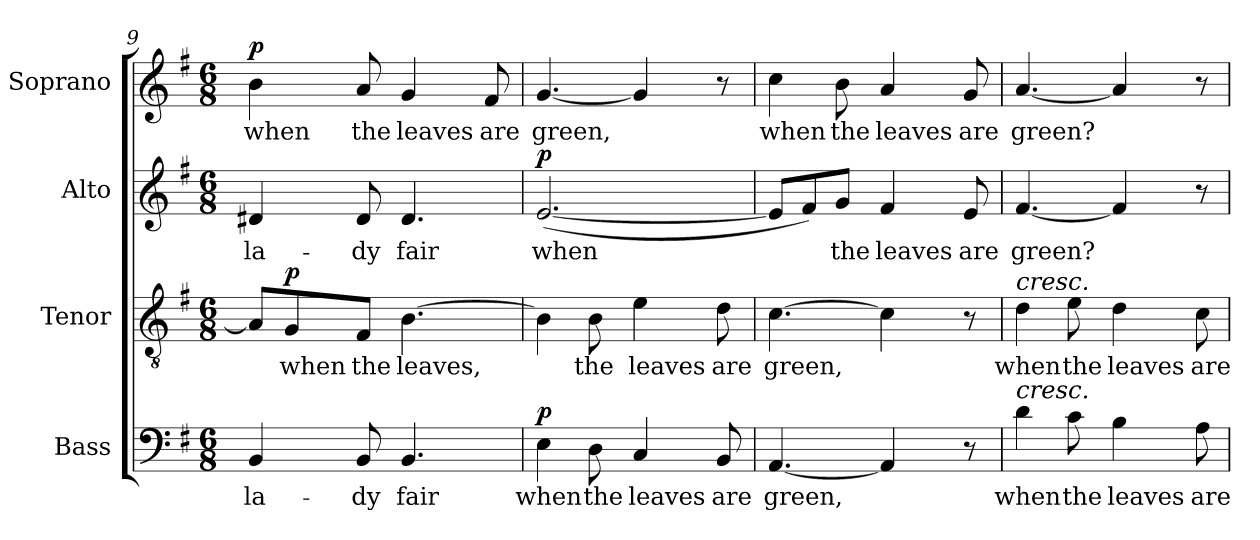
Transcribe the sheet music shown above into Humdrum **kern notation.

**kern	**text	**dynam	**kern	**text	**dynam	**kern	**text	**dynam	**kern	**text	**dynam
*part4	*part4	*part4	*part3	*part3	*part3	*part2	*part2	*part2	*part1	*part1	*part1
*staff4	*staff4	*staff4	*staff3	*staff3	*staff3	*staff2	*staff2	*staff2	*staff1	*staff1	*staff1
*I"Bass	*	*	*I"Tenor	*	*	*I"Alto	*	*	*I"Soprano	*	*
*I'B.	*	*	*I'T.	*	*	*I'A.	*	*	*I'S.	*	*
*clefF4	*	*	*clefGv2	*	*	*clefG2	*	*	*clefG2	*	*
*	*	*	*ITrd7c12	*	*	*	*	*	*	*	*
*k[f#]	*	*	*k[f#]	*	*	*k[f#]	*	*	*k[f#]	*	*
*G:	*	*	*G:	*	*	*G:	*	*	*G:	*	*
*M6/8	*	*	*M6/8	*	*	*M6/8	*	*	*M6/8	*	*
=9	=9	=9	=9	=9	=9	=9	=9	=9	=9	=9	=9
!	!LO:LY:b:color=#000000	!	!	!	!	!	!	!	!	!	!
!	!	!	!	!	!	!	!LO:LY:b:color=#000000	!	!	!	!
!	!	!	!	!	!	!	!	!	!	!LO:LY:b:color=#000000	!
4BBi/	la-	.	8AAi/L]	.	.	4d#Xi/	la-	.	4bi\	when	p
!	!	!	!	!LO:LY:b:color=#000000	!	!	!	!	!	!	!
.	.	.	8GGi/	when	p	.	.	.	.	.	.
!	!LO:LY:b:color=#000000	!	!	!	!	!	!	!	!	!	!
!	!	!	!	!LO:LY:b:color=#000000	!	!	!	!	!	!	!
!	!	!	!	!	!	!	!LO:LY:b:color=#000000	!	!	!	!
!	!	!	!	!	!	!	!	!	!	!LO:LY:b:color=#000000	!
8BBi/	-dy	.	8FF#i/J	the	.	8d#i/	-dy	.	8ai/	the	.
!	!LO:LY:b:color=#000000	!	!	!	!	!	!	!	!	!	!
!	!	!	!	!LO:LY:b:color=#000000	!	!	!	!	!	!	!
!	!	!	!	!	!	!	!LO:LY:b:color=#000000	!	!	!	!
!	!	!	!	!	!	!	!	!	!	!LO:LY:b:color=#000000	!
4.BBi/	fair	.	[4.BBi\	leaves,	.	4.d#i/	fair	.	4gi/	leaves	.
!	!	!	!	!	!	!	!	!	!	!LO:LY:b:color=#000000	!
.	.	.	.	.	.	.	.	.	8f#i/	are	.
=10	=10	=10	=10	=10	=10	=10	=10	=10	=10	=10	=10
!	!LO:LY:b:color=#000000	!	!	!	!	!	!	!	!	!	!
!	!	!	!	!	!	!	!LO:LY:b:color=#000000	!	!	!	!
!	!	!	!	!	!	!	!	!	!	!LO:LY:b:color=#000000	!
4Ei\	when	p	4BBi\]	.	.	([2.ei/	when	p	[4.gi/	green,	.
!	!LO:LY:b:color=#000000	!	!	!	!	!	!	!	!	!	!
!	!	!	!	!LO:LY:b:color=#000000	!	!	!	!	!	!	!
8Di\	the	.	8BBi\	the	.	.	.	.	.	.	.
!	!LO:LY:b:color=#000000	!	!	!	!	!	!	!	!	!	!
!	!	!	!	!LO:LY:b:color=#000000	!	!	!	!	!	!	!
4Ci/	leaves	.	4Ei\	leaves	.	.	.	.	4gi/]	.	.
!	!LO:LY:b:color=#000000	!	!	!	!	!	!	!	!	!	!
!	!	!	!	!LO:LY:b:color=#000000	!	!	!	!	!	!	!
8BBi/	are	.	8Di\	are	.	.	.	.	8r	.	.
!!LO:LB:g=z
=11	=11	=11	=11	=11	=11	=11	=11	=11	=11	=11	=11
!	!LO:LY:b:color=#000000	!	!	!	!	!	!	!	!	!	!
!	!	!	!	!LO:LY:b:color=#000000	!	!	!	!	!	!	!
!	!	!	!	!	!	!	!	!	!	!LO:LY:b:color=#000000	!
[4.AAi/	green,	.	[4.Ci\	green,	.	8ei/L]	.	.	4cci\	when	.
.	.	.	.	.	.	8f#i/)	.	.	.	.	.
!	!	!	!	!	!	!	!LO:LY:b:color=#000000	!	!	!	!
!	!	!	!	!	!	!	!	!	!	!LO:LY:b:color=#000000	!
.	.	.	.	.	.	8gi/J	the	.	8bi\	the	.
!	!	!	!	!	!	!	!LO:LY:b:color=#000000	!	!	!	!
!	!	!	!	!	!	!	!	!	!	!LO:LY:b:color=#000000	!
4AAi/]	.	.	4Ci\]	.	.	4f#i/	leaves	.	4ai/	leaves	.
!	!	!	!	!	!	!	!LO:LY:b:color=#000000	!	!	!	!
!	!	!	!	!	!	!	!	!	!	!LO:LY:b:color=#000000	!
8r	.	.	8r	.	.	8ei/	are	.	8gi/	are	.
=12	=12	=12	=12	=12	=12	=12	=12	=12	=12	=12	=12
!	!LO:LY:b:color=#000000	!	!	!	!	!	!	!	!	!	!
!	!	!	!	!LO:LY:b:color=#000000	!	!	!	!	!	!	!
!	!	!	!	!	!	!	!LO:LY:b:color=#000000	!	!	!	!
!	!	!	!LO:TX:a:i:t=cresc.	!	!	!	!	!	!	!	!
!LO:TX:a:i:t=cresc.	!	!	!	!	!	!	!	!	!	!	!
!	!	!	!	!	!	!	!	!	!	!LO:LY:b:color=#000000	!
4di\	when	.	4Di\	when	.	[4.f#i/	green?	.	[4.ai/	green?	.
!	!LO:LY:b:color=#000000	!	!	!	!	!	!	!	!	!	!
!	!	!	!	!LO:LY:b:color=#000000	!	!	!	!	!	!	!
8ci\	the	.	8Ei\	the	.	.	.	.	.	.	.
!	!LO:LY:b:color=#000000	!	!	!	!	!	!	!	!	!	!
!	!	!	!	!LO:LY:b:color=#000000	!	!	!	!	!	!	!
4Bi\	leaves	.	4Di\	leaves	.	4f#i/]	.	.	4ai/]	.	.
!	!LO:LY:b:color=#000000	!	!	!	!	!	!	!	!	!	!
!	!	!	!	!LO:LY:b:color=#000000	!	!	!	!	!	!	!
8Ai\	are	.	8Ci\	are	.	8r	.	.	8r	.	.
=	=	=	=	=	=	=	=	=	=	=	=
*-	*-	*-	*-	*-	*-	*-	*-	*-	*-	*-	*-
